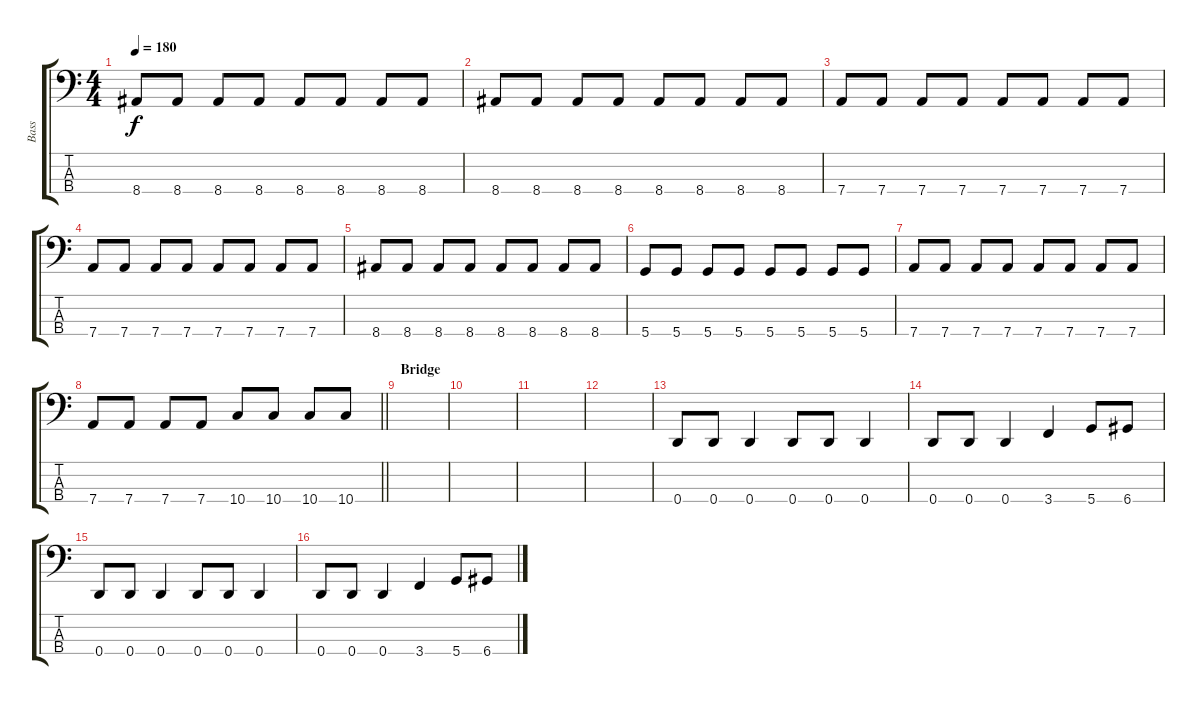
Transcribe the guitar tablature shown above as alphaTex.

\track ("Bass" "Bass") {instrument electricbassfinger}
\staff {score tabs}
\tuning (G2 D2 A1 D1) {hide}
\ts (4 4)
\tempo 180
\clef f4
\ks c
8.4.8{dy f} 8.4.8 8.4.8 8.4.8 8.4.8 8.4.8 8.4.8 8.4.8 |
8.4.8 8.4.8 8.4.8 8.4.8 8.4.8 8.4.8 8.4.8 8.4.8 |
7.4.8 7.4.8 7.4.8 7.4.8 7.4.8 7.4.8 7.4.8 7.4.8 |
7.4.8 7.4.8 7.4.8 7.4.8 7.4.8 7.4.8 7.4.8 7.4.8 |
8.4.8 8.4.8 8.4.8 8.4.8 8.4.8 8.4.8 8.4.8 8.4.8 |
5.4.8 5.4.8 5.4.8 5.4.8 5.4.8 5.4.8 5.4.8 5.4.8 |
7.4.8 7.4.8 7.4.8 7.4.8 7.4.8 7.4.8 7.4.8 7.4.8 |
\barLineRight lightlight
7.4.8 7.4.8 7.4.8 7.4.8 10.4.8 10.4.8 10.4.8 10.4.8 |
\section ("" "Bridge")
|
|
|
|
0.4.8 0.4.8 0.4.4 0.4.8 0.4.8 0.4.4 |
0.4.8 0.4.8 0.4.4 3.4.4 5.4.8 6.4.8 |
0.4.8 0.4.8 0.4.4 0.4.8 0.4.8 0.4.4 |
0.4.8 0.4.8 0.4.4 3.4.4 5.4.8 6.4.8
